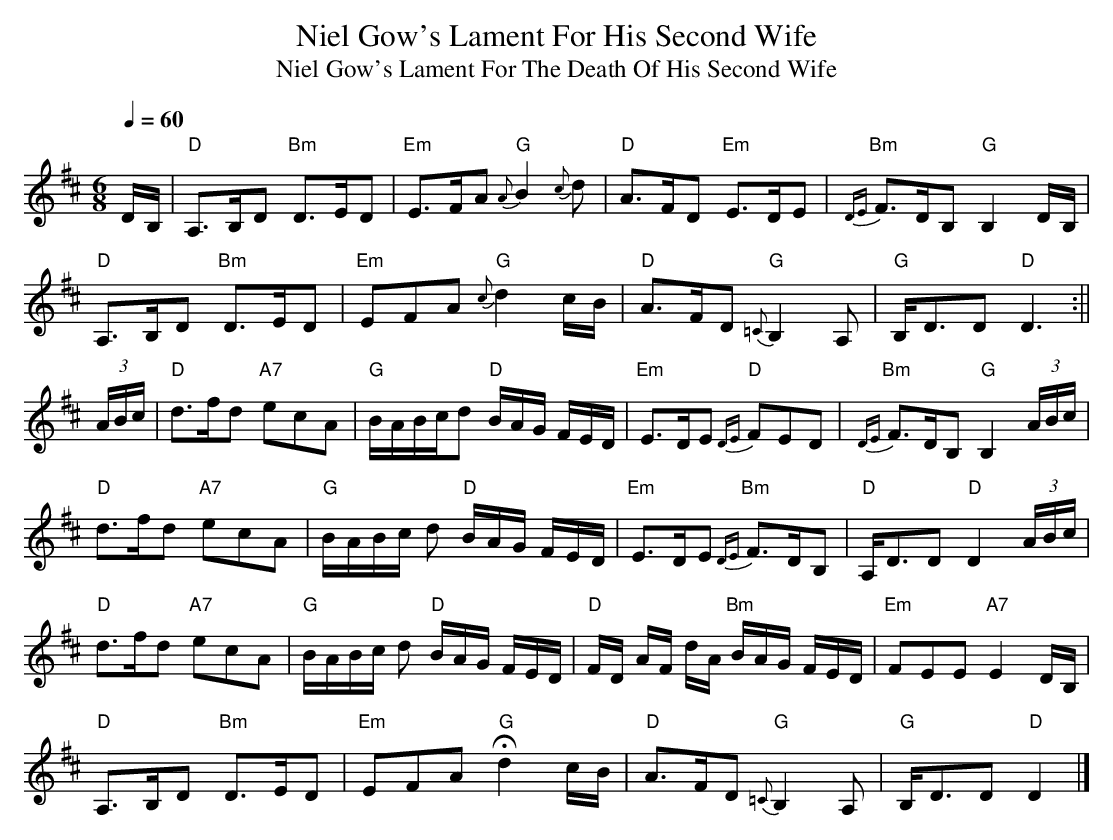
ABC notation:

X:1
T:Niel Gow's Lament For His Second Wife
T:Niel Gow's Lament For The Death Of His Second Wife
M:6/8
L:1/8
K:D
Q:1/4=60
D/B,/|"D"A,>B,D "Bm"D>ED|"Em"E>FA "G"{A}B2{c}d|"D"A>FD "Em"E>DE|"Bm"{DE}F>DB, "G"B,2D/B,/|
"D"A,>B,D "Bm"D>ED|"Em"EFA "G"{c}d2c/B/|"D"A>FD "G"{=C}B,2 A,|"G"B,<DD "D"D3:||
(3A/B/c/|"D"d>fd "A7"ecA|"G"B/A/B/c/d "D"B/A/G/ F/E/D/|"Em"E>DE "D"{DE}FED|"Bm"{DE}F>DB, "G"B,2 (3A/B/c/|
"D"d>fd "A7"ecA|"G"B/A/B/c/ d "D"B/A/G/ F/E/D/|"Em"E>DE "Bm"{DE}F>DB,|"D"A,<DD "D"D2(3A/B/c/|
"D"d>fd "A7"ecA|"G"B/A/B/c/ d "D"B/A/G/ F/E/D/|"D"F/D/ A/F/ d/A/ "Bm"B/A/G/ F/E/D/|"Em"FEE "A7"E2D/B,/|
"D"A,>B,D "Bm"D>ED|"Em"EFA "G"Hd2c/B/|"D"A>FD "G"{=C}B,2A,|"G"B,<DD "D"D2|]
